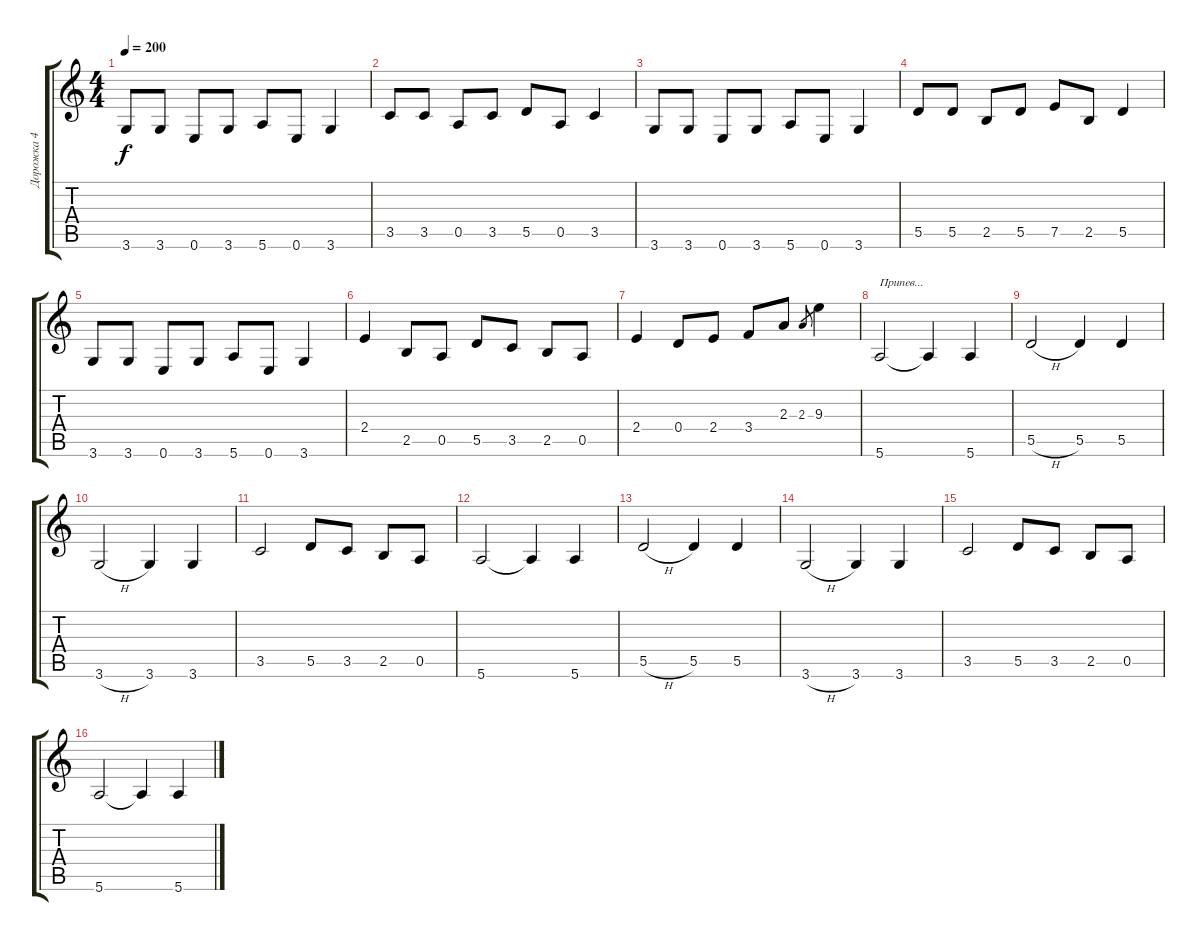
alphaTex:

\track ("Дорожка 4" "Дорожка 4") {instrument electricbassfinger}
\staff {score tabs}
\tuning (E4 B3 G3 D3 A2 E2) {hide}
\ts (4 4)
\tempo 200
\clef g2
\ks c
3.6.8{dy f} 3.6.8 0.6.8 3.6.8 5.6.8 0.6.8 3.6.4 |
3.5.8 3.5.8 0.5.8 3.5.8 5.5.8 0.5.8 3.5.4 |
3.6.8 3.6.8 0.6.8 3.6.8 5.6.8 0.6.8 3.6.4 |
5.5.8 5.5.8 2.5.8 5.5.8 7.5.8 2.5.8 5.5.4 |
3.6.8 3.6.8 0.6.8 3.6.8 5.6.8 0.6.8 3.6.4 |
2.4.4 2.5.8 0.5.8 5.5.8 3.5.8 2.5.8 0.5.8 |
2.4.4 0.4.8 2.4.8 3.4.8 2.3.8 2.3.8{gr} 9.3.4 |
5.6.2{txt "Припев..."} 5.6{t}.4 5.6.4 |
5.5{h}.2 5.5.4 5.5.4 |
3.6{h}.2 3.6.4 3.6.4 |
3.5.2 5.5.8 3.5.8 2.5.8 0.5.8 |
5.6.2 5.6{t}.4 5.6.4 |
5.5{h}.2 5.5.4 5.5.4 |
3.6{h}.2 3.6.4 3.6.4 |
3.5.2 5.5.8 3.5.8 2.5.8 0.5.8 |
5.6.2 5.6{t}.4 5.6.4
